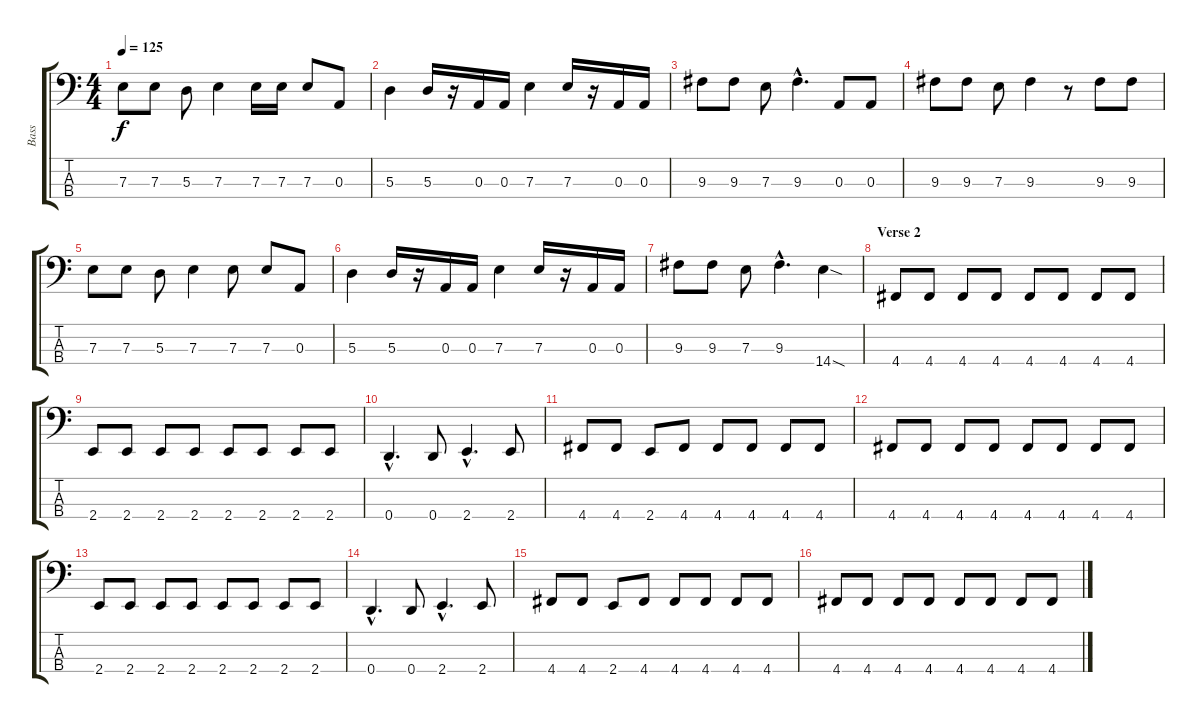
\track ("Bass" "Bass") {instrument electricbasspick}
\staff {score tabs}
\tuning (G2 D2 A1 D1) {hide}
\ts (4 4)
\tempo 125
\clef f4
\ks c
7.3.8{dy f} 7.3.8 5.3.8 7.3.4 7.3.16 7.3.16 7.3.8 0.3.8 |
5.3.4 5.3.16 r.16 0.3.16 0.3.16 7.3.4 7.3.16 r.16 0.3.16 0.3.16 |
9.3.8 9.3.8 7.3.8 9.3{hac}.4{d} 0.3.8 0.3.8 |
9.3.8 9.3.8 7.3.8 9.3.4 r.8 9.3.8 9.3.8 |
7.3.8 7.3.8 5.3.8 7.3.4 7.3.8 7.3.8 0.3.8 |
5.3.4 5.3.16 r.16 0.3.16 0.3.16 7.3.4 7.3.16 r.16 0.3.16 0.3.16 |
9.3.8 9.3.8 7.3.8 9.3{hac}.4{d} 14.4{sod}.4 |
\section ("" "Verse 2")
4.4.8 4.4.8 4.4.8 4.4.8 4.4.8 4.4.8 4.4.8 4.4.8 |
2.4.8 2.4.8 2.4.8 2.4.8 2.4.8 2.4.8 2.4.8 2.4.8 |
0.4{hac}.4{d} 0.4.8 2.4{hac}.4{d} 2.4.8 |
4.4.8 4.4.8 2.4.8 4.4.8 4.4.8 4.4.8 4.4.8 4.4.8 |
4.4.8 4.4.8 4.4.8 4.4.8 4.4.8 4.4.8 4.4.8 4.4.8 |
2.4.8 2.4.8 2.4.8 2.4.8 2.4.8 2.4.8 2.4.8 2.4.8 |
0.4{hac}.4{d} 0.4.8 2.4{hac}.4{d} 2.4.8 |
4.4.8 4.4.8 2.4.8 4.4.8 4.4.8 4.4.8 4.4.8 4.4.8 |
4.4.8 4.4.8 4.4.8 4.4.8 4.4.8 4.4.8 4.4.8 4.4.8
